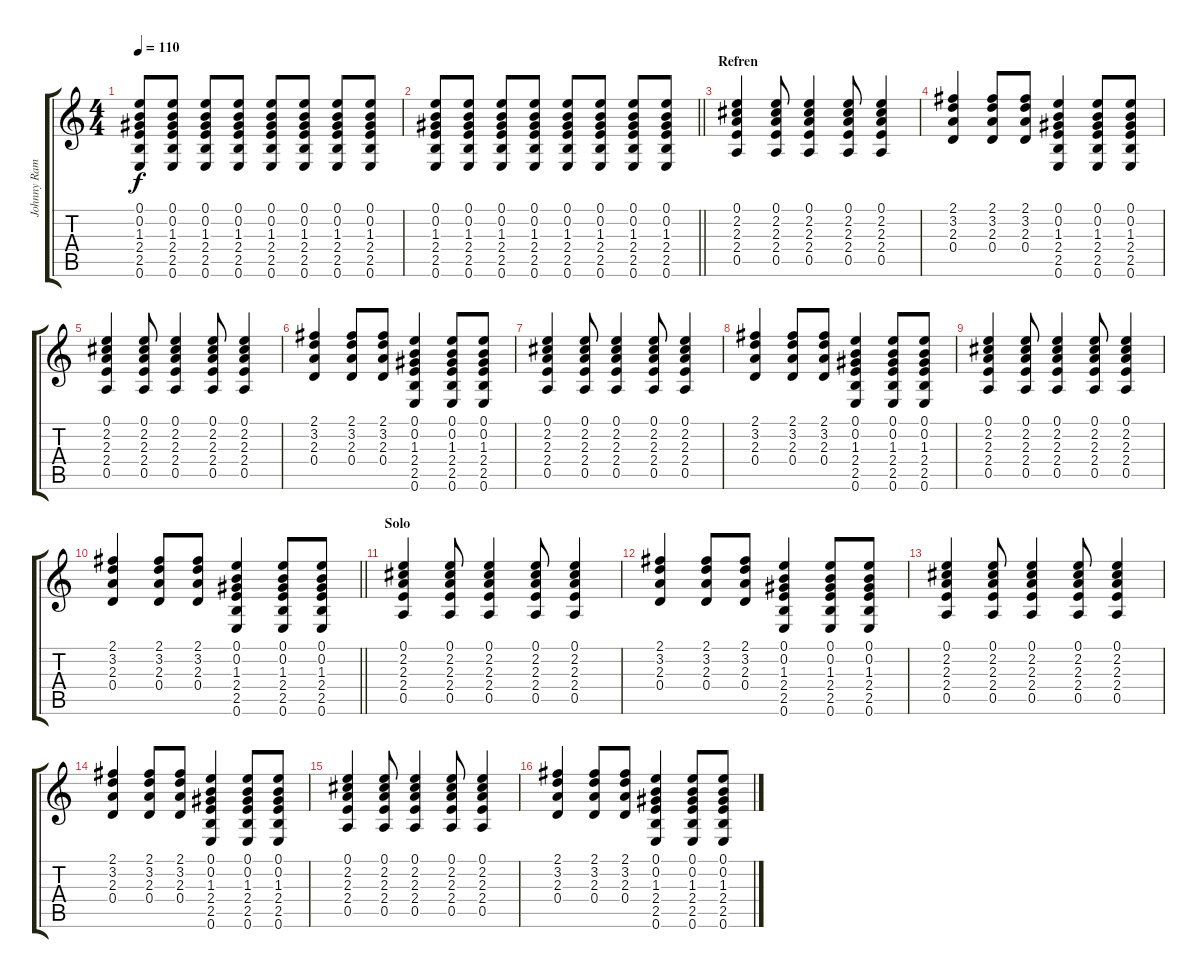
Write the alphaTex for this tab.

\track ("Johnny Ramone-Guitar" "Johnny Ram") {instrument acousticguitarsteel}
\staff {score tabs}
\tuning (E4 B3 G3 D3 A2 E2) {hide}
\ts (4 4)
\tempo 110
\clef g2
\ks c
(0.1 0.2 1.3 2.4 2.5 0.6).8{dy f} (0.1 0.2 1.3 2.4 2.5 0.6).8 (0.1 0.2 1.3 2.4 2.5 0.6).8 (0.1 0.2 1.3 2.4 2.5 0.6).8 (0.1 0.2 1.3 2.4 2.5 0.6).8 (0.1 0.2 1.3 2.4 2.5 0.6).8 (0.1 0.2 1.3 2.4 2.5 0.6).8 (0.1 0.2 1.3 2.4 2.5 0.6).8 |
\barLineRight lightlight
(0.1 0.2 1.3 2.4 2.5 0.6).8 (0.1 0.2 1.3 2.4 2.5 0.6).8 (0.1 0.2 1.3 2.4 2.5 0.6).8 (0.1 0.2 1.3 2.4 2.5 0.6).8 (0.1 0.2 1.3 2.4 2.5 0.6).8 (0.1 0.2 1.3 2.4 2.5 0.6).8 (0.1 0.2 1.3 2.4 2.5 0.6).8 (0.1 0.2 1.3 2.4 2.5 0.6).8 |
\section ("" "Refren")
(0.1 2.2 2.3 2.4 0.5).4 (0.1 2.2 2.3 2.4 0.5).8 (0.1 2.2 2.3 2.4 0.5).4 (0.1 2.2 2.3 2.4 0.5).8 (0.1 2.2 2.3 2.4 0.5).4 |
(2.1 3.2 2.3 0.4).4 (2.1 3.2 2.3 0.4).8 (2.1 3.2 2.3 0.4).8 (0.1 0.2 1.3 2.4 2.5 0.6).4 (0.1 0.2 1.3 2.4 2.5 0.6).8 (0.1 0.2 1.3 2.4 2.5 0.6).8 |
(0.1 2.2 2.3 2.4 0.5).4 (0.1 2.2 2.3 2.4 0.5).8 (0.1 2.2 2.3 2.4 0.5).4 (0.1 2.2 2.3 2.4 0.5).8 (0.1 2.2 2.3 2.4 0.5).4 |
(2.1 3.2 2.3 0.4).4 (2.1 3.2 2.3 0.4).8 (2.1 3.2 2.3 0.4).8 (0.1 0.2 1.3 2.4 2.5 0.6).4 (0.1 0.2 1.3 2.4 2.5 0.6).8 (0.1 0.2 1.3 2.4 2.5 0.6).8 |
(0.1 2.2 2.3 2.4 0.5).4 (0.1 2.2 2.3 2.4 0.5).8 (0.1 2.2 2.3 2.4 0.5).4 (0.1 2.2 2.3 2.4 0.5).8 (0.1 2.2 2.3 2.4 0.5).4 |
(2.1 3.2 2.3 0.4).4 (2.1 3.2 2.3 0.4).8 (2.1 3.2 2.3 0.4).8 (0.1 0.2 1.3 2.4 2.5 0.6).4 (0.1 0.2 1.3 2.4 2.5 0.6).8 (0.1 0.2 1.3 2.4 2.5 0.6).8 |
(0.1 2.2 2.3 2.4 0.5).4 (0.1 2.2 2.3 2.4 0.5).8 (0.1 2.2 2.3 2.4 0.5).4 (0.1 2.2 2.3 2.4 0.5).8 (0.1 2.2 2.3 2.4 0.5).4 |
\barLineRight lightlight
(2.1 3.2 2.3 0.4).4 (2.1 3.2 2.3 0.4).8 (2.1 3.2 2.3 0.4).8 (0.1 0.2 1.3 2.4 2.5 0.6).4 (0.1 0.2 1.3 2.4 2.5 0.6).8 (0.1 0.2 1.3 2.4 2.5 0.6).8 |
\section ("" "Solo")
(0.1 2.2 2.3 2.4 0.5).4 (0.1 2.2 2.3 2.4 0.5).8 (0.1 2.2 2.3 2.4 0.5).4 (0.1 2.2 2.3 2.4 0.5).8 (0.1 2.2 2.3 2.4 0.5).4 |
(2.1 3.2 2.3 0.4).4 (2.1 3.2 2.3 0.4).8 (2.1 3.2 2.3 0.4).8 (0.1 0.2 1.3 2.4 2.5 0.6).4 (0.1 0.2 1.3 2.4 2.5 0.6).8 (0.1 0.2 1.3 2.4 2.5 0.6).8 |
(0.1 2.2 2.3 2.4 0.5).4 (0.1 2.2 2.3 2.4 0.5).8 (0.1 2.2 2.3 2.4 0.5).4 (0.1 2.2 2.3 2.4 0.5).8 (0.1 2.2 2.3 2.4 0.5).4 |
(2.1 3.2 2.3 0.4).4 (2.1 3.2 2.3 0.4).8 (2.1 3.2 2.3 0.4).8 (0.1 0.2 1.3 2.4 2.5 0.6).4 (0.1 0.2 1.3 2.4 2.5 0.6).8 (0.1 0.2 1.3 2.4 2.5 0.6).8 |
(0.1 2.2 2.3 2.4 0.5).4 (0.1 2.2 2.3 2.4 0.5).8 (0.1 2.2 2.3 2.4 0.5).4 (0.1 2.2 2.3 2.4 0.5).8 (0.1 2.2 2.3 2.4 0.5).4 |
(2.1 3.2 2.3 0.4).4 (2.1 3.2 2.3 0.4).8 (2.1 3.2 2.3 0.4).8 (0.1 0.2 1.3 2.4 2.5 0.6).4 (0.1 0.2 1.3 2.4 2.5 0.6).8 (0.1 0.2 1.3 2.4 2.5 0.6).8
